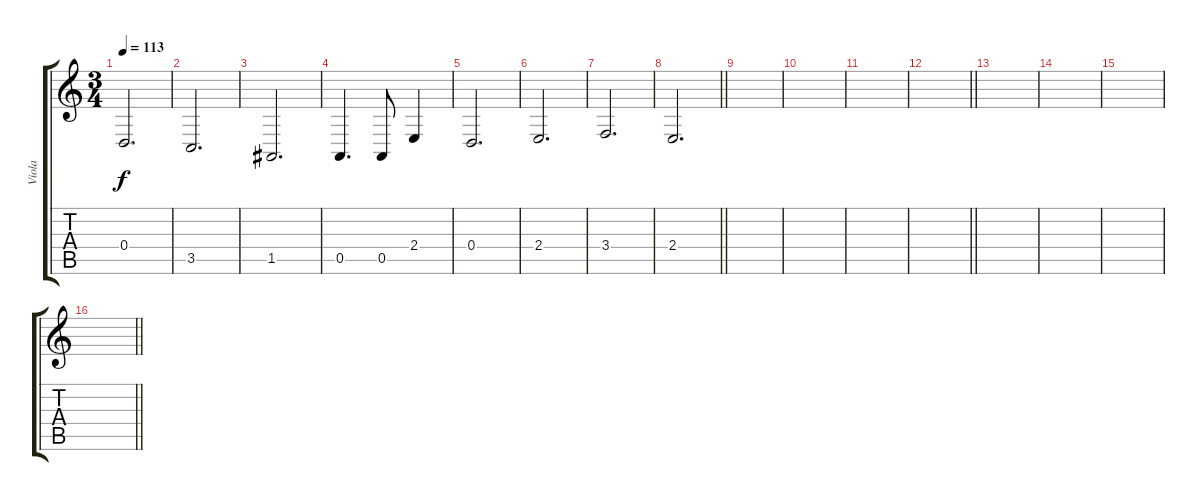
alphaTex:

\track ("Viola" "Viola") {instrument viola}
\staff {score tabs}
\tuning (E4 B3 G3 D3 A2 E2) {hide}
\ts (3 4)
\tempo 113
\clef g2
\ks c
0.4.2{d dy f} |
3.5.2{d} |
1.5.2{d} |
0.5.4{d} 0.5.8 2.4.4 |
0.4.2{d} |
2.4.2{d} |
3.4.2{d} |
\barLineRight lightlight
2.4.2{d} |
|
|
|
\barLineRight lightlight
|
|
|
|
\barLineRight lightlight
